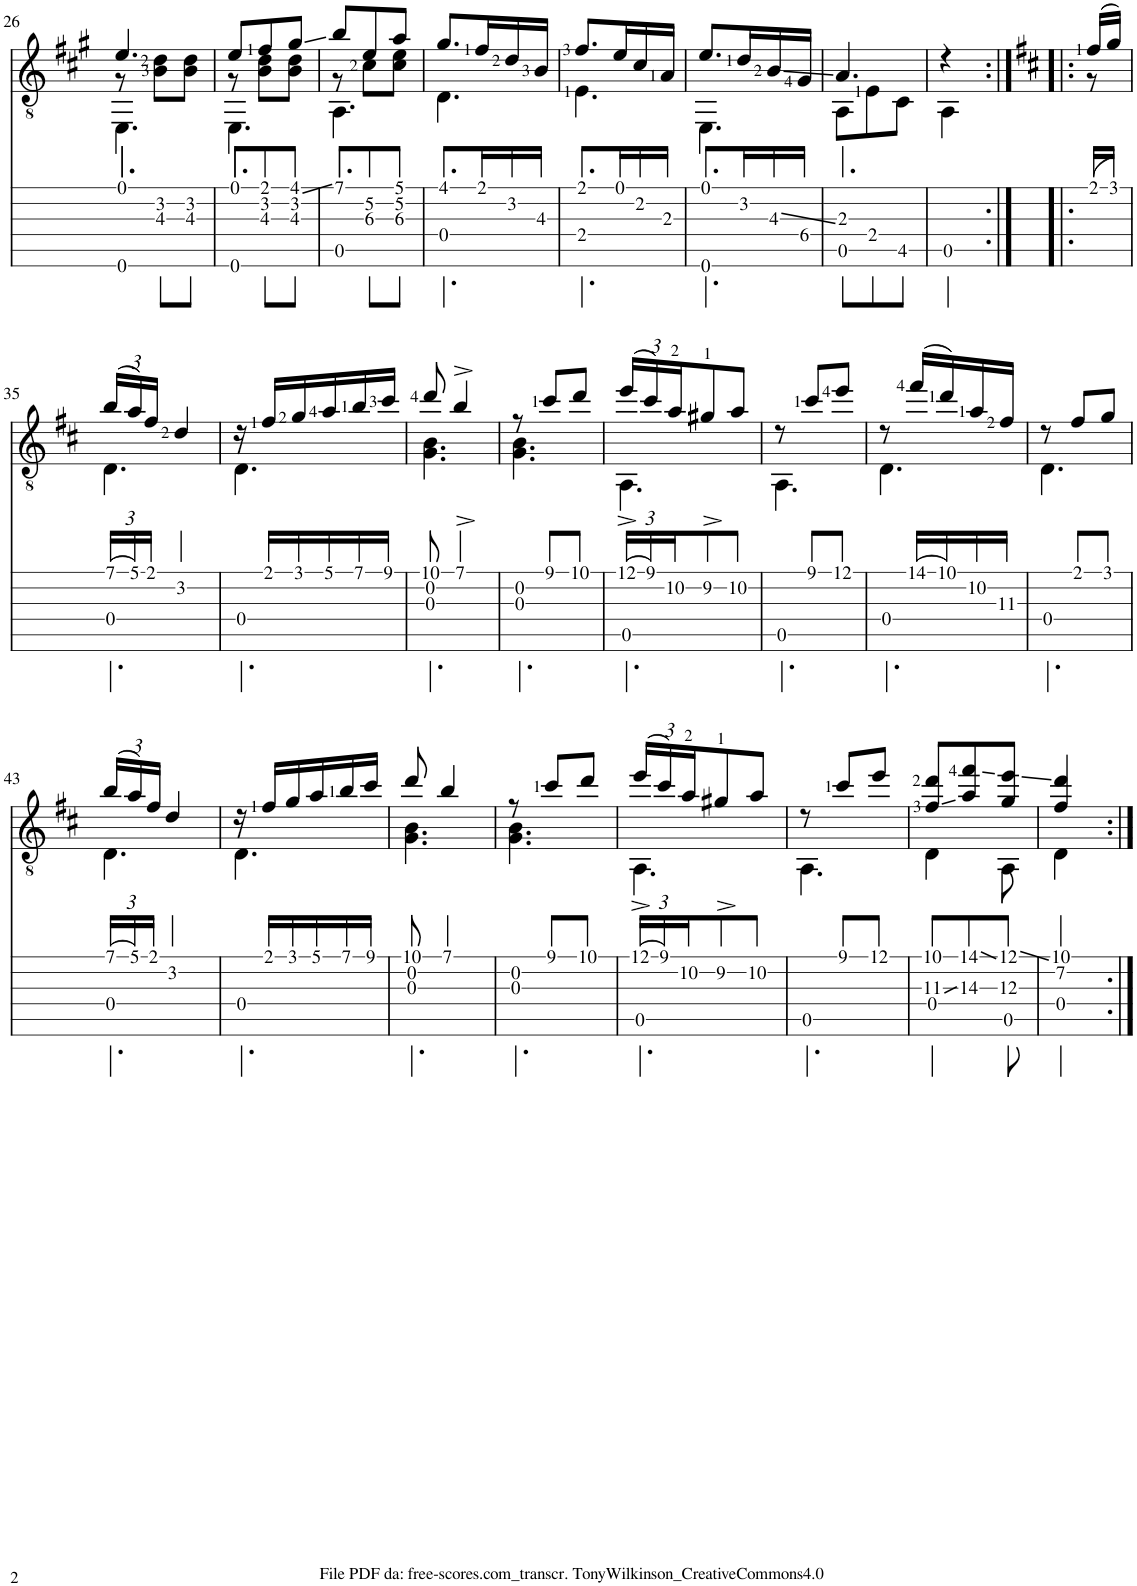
**kern	**kern
*part2	*part1
*staff2	*staff1
*I"Chitarra classica (Intavolatura)	*I"Guitar
!!LO:PB:g=z
*	*clefGv2
*k[f#c#g#]	*k[f#c#g#]
*M3/8	*M3/8
=26	=26
*^	*^
*	*^	*	*^
4.e/	8r	4.EE/	4.e/	8r	4.EE\
.	8B\ 8d\L	.	.	8B\ 8d\L	.
.	8B\ 8d\J	.	.	8B\ 8d\J	.
=27	=27	=27	=27	=27	=27
8e/L	8r	4.EE/	8e/L	8r	4.EE\
8f#/	8B\ 8d\L	.	8f#/	8B\ 8d\L	.
8g#/J	8B\ 8d\J	.	8g#/J	8B\ 8d\J	.
=28	=28	=28	=28	=28	=28
8b/L	8r	4.AA/	8b/L	8r	4.AA\
8e/	8c#\L	.	8e/	8c#\L	.
8a/J	8c#\ 8e\J	.	8a/J	8c#\ 8e\J	.
*	*v	*v	*	*	*
*	*	*	*v	*v
=29	=29	=29	=29
8.g#/L	4.D\	8.g#/L	4.D\
16f#/L	.	16f#/L	.
16d/	.	16d/	.
16B/JJ	.	16B/JJ	.
=30	=30	=30	=30
8.f#/L	4.E\	8.f#/L	4.E\
16e/L	.	16e/L	.
16c#/	.	16c#/	.
16A/JJ	.	16A/JJ	.
=31	=31	=31	=31
8.e/L	4.EE\	8.e/L	4.EE\
16d/L	.	16d/L	.
16B/	.	16B/	.
16G#/JJ	.	16G#/JJ	.
=32	=32	=32	=32
4.A/	8AA\L	4.A/	8AA\L
.	8E\	.	8E\
.	8C#\J	.	8C#\J
=33	=33	=33	=33
4r	4AA\	4r	4AA\
=34:|!|:	=34:|!|:	=34:|!|:	=34:|!|:
*k[f#c#]	*	*k[f#c#]	*
(16f#/LL	8r	(16f#/LL	8r
16g/JJ)	.	16g/JJ)	.
!!LO:LB:g=z	!!
=35	=35	=35	=35
*Xbrackettup	*	*Xbrackettup	*
(24b/LL	4.D\	(24b/LL	4.D\
24a/)	.	24a/)	.
24f#/JJ	.	24f#/JJ	.
4d/	.	4d/	.
=36	=36	=36	=36
16r	4.D\	16r	4.D\
16f#/LL	.	16f#/LL	.
16g/	.	16g/	.
16a/	.	16a/	.
16b/	.	16b/	.
16cc#/JJ	.	16cc#/JJ	.
=37	=37	=37	=37
8dd/	4.G\ 4.B\	8dd/	4.G\ 4.B\
4b^/	.	4b^/	.
=38	=38	=38	=38
8r	4.G\ 4.B\	8r	4.G\ 4.B\
8cc#/L	.	8cc#/L	.
8dd/J	.	8dd/J	.
=39	=39	=39	=39
(24ee^/LL	4.AA\	(24ee/LL	4.AA\
24cc#/)	.	24cc#/)	.
24a/J	.	24a/J	.
8g#X^/	.	8g#X/	.
8a/J	.	8a/J	.
=40	=40	=40	=40
8r	4.AA\	8r	4.AA\
8cc#/L	.	8cc#/L	.
8ee/J	.	8ee/J	.
=41	=41	=41	=41
8r	4.D\	8r	4.D\
(16ff#/LL	.	(16ff#/LL	.
16dd/)	.	16dd/)	.
16a/	.	16a/	.
16f#/JJ	.	16f#/JJ	.
=42	=42	=42	=42
8r	4.D\	8r	4.D\
8f#/L	.	8f#/L	.
8g/J	.	8g/J	.
!!LO:LB:g=z	!!
=43	=43	=43	=43
(24b/LL	4.D\	(24b/LL	4.D\
24a/)	.	24a/)	.
24f#/JJ	.	24f#/JJ	.
4d/	.	4d/	.
=44	=44	=44	=44
16r	4.D\	16r	4.D\
16f#/LL	.	16f#/LL	.
16g/	.	16g/	.
16a/	.	16a/	.
16b/	.	16b/	.
16cc#/JJ	.	16cc#/JJ	.
=45	=45	=45	=45
8dd/	4.G\ 4.B\	8dd/	4.G\ 4.B\
4b/	.	4b/	.
=46	=46	=46	=46
8r	4.G\ 4.B\	8r	4.G\ 4.B\
8cc#/L	.	8cc#/L	.
8dd/J	.	8dd/J	.
=47	=47	=47	=47
(24ee^/LL	4.AA\	(24ee/LL	4.AA\
24cc#/)	.	24cc#/)	.
24a/J	.	24a/J	.
8g#X^/	.	8g#X/	.
8a/J	.	8a/J	.
=48	=48	=48	=48
8r	4.AA\	8r	4.AA\
8cc#/L	.	8cc#/L	.
8ee/J	.	8ee/J	.
=49	=49	=49	=49
8f#/ 8dd/L	4D\	8f#/ 8dd/L	4D\
8a/ 8ff#/	.	8a/ 8ff#/	.
8g/ 8ee/J	8AA\	8g/ 8ee/J	8AA\
=50	=50	=50	=50
4f#/ 4dd/	4D\	4f#/ 4dd/	4D\
*v	*v	*	*
*	*v	*v
=:|!	=:|!
*-	*-
